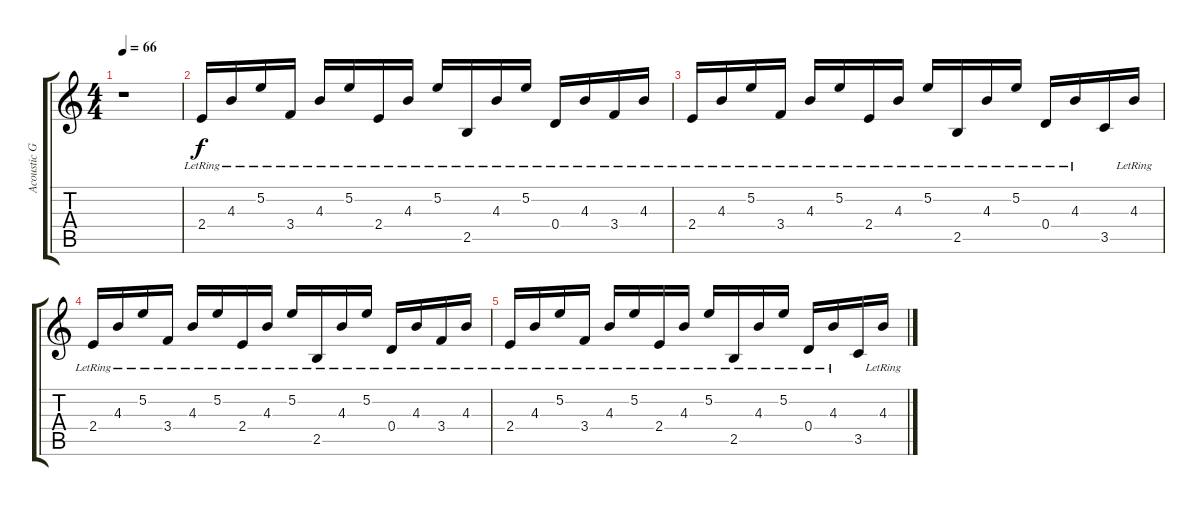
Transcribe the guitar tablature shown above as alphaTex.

\track ("Acoustic Guitar" "Acoustic G") {instrument acousticguitarsteel}
\staff {score tabs}
\tuning (E4 B3 G3 D3 A2 E2) {hide}
\ts (4 4)
\tempo 66
\clef g2
\ks c
r.1{dy f} |
2.4{lr}.16 4.3{lr}.16 5.2{lr}.16 3.4{lr}.16 4.3{lr}.16 5.2{lr}.16 2.4{lr}.16 4.3{lr}.16 5.2{lr}.16 2.5{lr}.16 4.3{lr}.16 5.2{lr}.16 0.4{lr}.16 4.3{lr}.16 3.4{lr}.16 4.3{lr}.16 |
2.4{lr}.16 4.3{lr}.16 5.2{lr}.16 3.4{lr}.16 4.3{lr}.16 5.2{lr}.16 2.4{lr}.16 4.3{lr}.16 5.2{lr}.16 2.5{lr}.16 4.3{lr}.16 5.2{lr}.16 0.4{lr}.16 4.3{lr}.16 3.5.16 4.3{lr}.16 |
2.4{lr}.16 4.3{lr}.16 5.2{lr}.16 3.4{lr}.16 4.3{lr}.16 5.2{lr}.16 2.4{lr}.16 4.3{lr}.16 5.2{lr}.16 2.5{lr}.16 4.3{lr}.16 5.2{lr}.16 0.4{lr}.16 4.3{lr}.16 3.4{lr}.16 4.3{lr}.16 |
2.4{lr}.16 4.3{lr}.16 5.2{lr}.16 3.4{lr}.16 4.3{lr}.16 5.2{lr}.16 2.4{lr}.16 4.3{lr}.16 5.2{lr}.16 2.5{lr}.16 4.3{lr}.16 5.2{lr}.16 0.4{lr}.16 4.3{lr}.16 3.5.16 4.3{lr}.16
